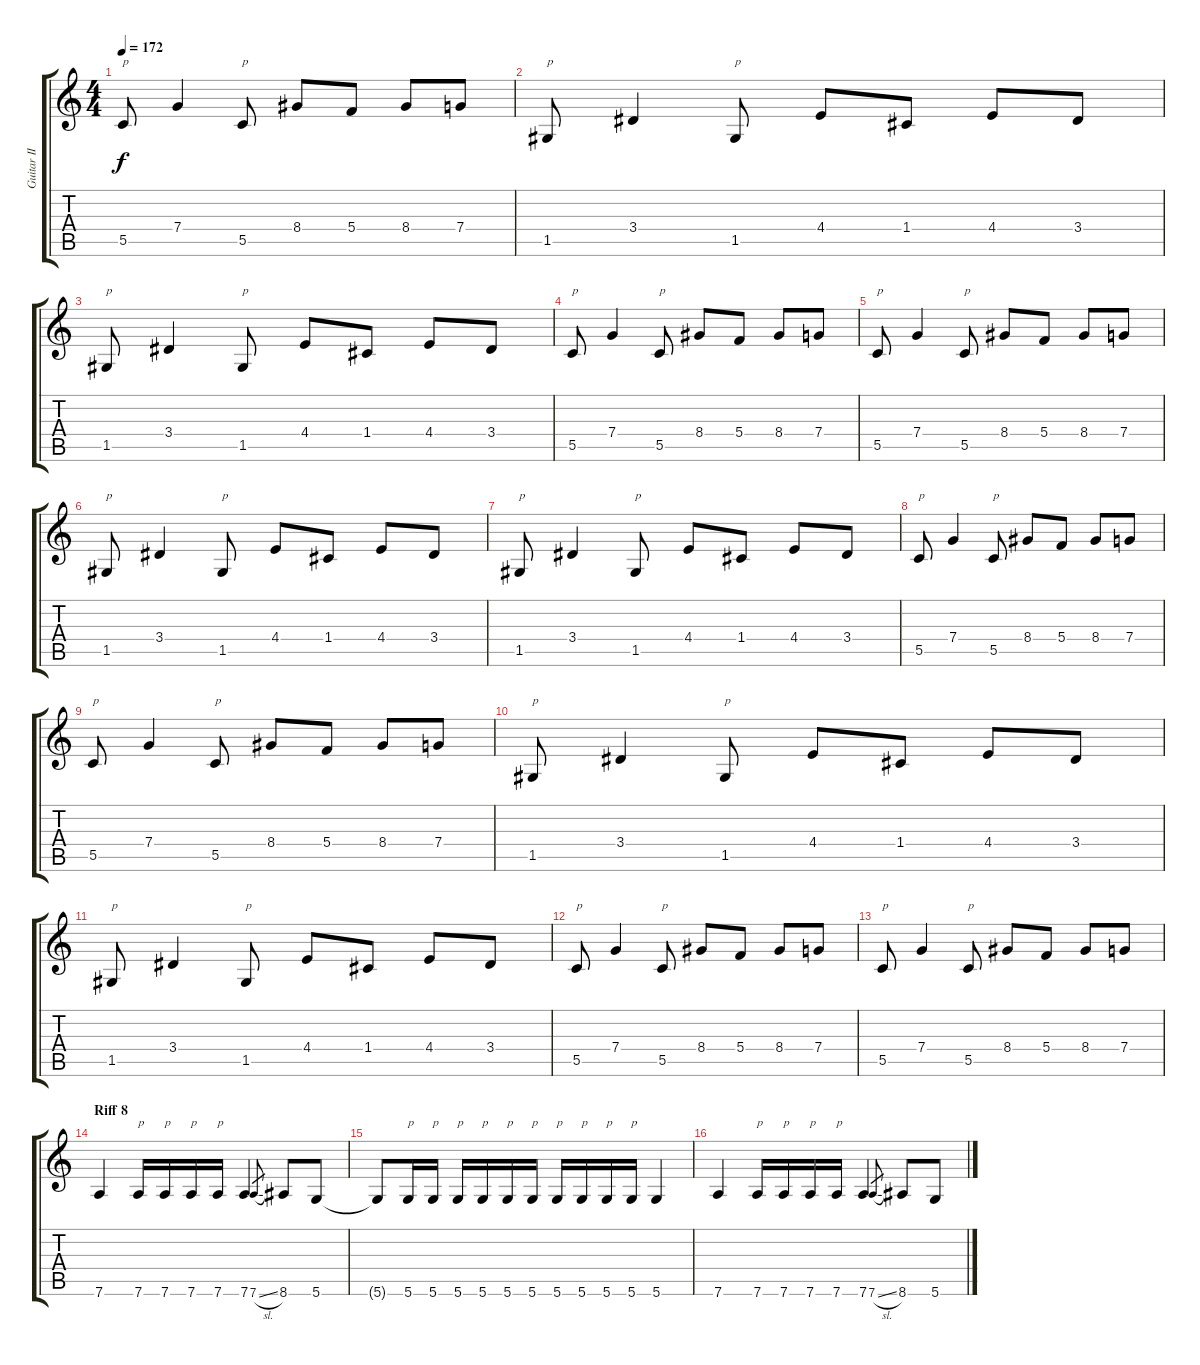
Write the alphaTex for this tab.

\track ("Guitar II" "Guitar II") {instrument distortionguitar}
\staff {score tabs}
\tuning (D4 A3 F3 C3 G2 D2) {hide}
\ts (4 4)
\tempo 172
\clef g2
\ks c
5.5.8{txt "p" dy f} 7.4.4 5.5.8{txt "p"} 8.4.8 5.4.8 8.4.8 7.4.8 |
1.5.8{txt "p"} 3.4.4 1.5.8{txt "p"} 4.4.8 1.4.8 4.4.8 3.4.8 |
1.5.8{txt "p"} 3.4.4 1.5.8{txt "p"} 4.4.8 1.4.8 4.4.8 3.4.8 |
5.5.8{txt "p"} 7.4.4 5.5.8{txt "p"} 8.4.8 5.4.8 8.4.8 7.4.8 |
5.5.8{txt "p"} 7.4.4 5.5.8{txt "p"} 8.4.8 5.4.8 8.4.8 7.4.8 |
1.5.8{txt "p"} 3.4.4 1.5.8{txt "p"} 4.4.8 1.4.8 4.4.8 3.4.8 |
1.5.8{txt "p"} 3.4.4 1.5.8{txt "p"} 4.4.8 1.4.8 4.4.8 3.4.8 |
5.5.8{txt "p"} 7.4.4 5.5.8{txt "p"} 8.4.8 5.4.8 8.4.8 7.4.8 |
5.5.8{txt "p"} 7.4.4 5.5.8{txt "p"} 8.4.8 5.4.8 8.4.8 7.4.8 |
1.5.8{txt "p"} 3.4.4 1.5.8{txt "p"} 4.4.8 1.4.8 4.4.8 3.4.8 |
1.5.8{txt "p"} 3.4.4 1.5.8{txt "p"} 4.4.8 1.4.8 4.4.8 3.4.8 |
5.5.8{txt "p"} 7.4.4 5.5.8{txt "p"} 8.4.8 5.4.8 8.4.8 7.4.8 |
5.5.8{txt "p"} 7.4.4 5.5.8{txt "p"} 8.4.8 5.4.8 8.4.8 7.4.8 |
\section ("" "Riff 8")
7.6.4 7.6.16{txt "p"} 7.6.16{txt "p"} 7.6.16{txt "p"} 7.6.16{txt "p"} 7.6.4 7.6{sl}.8{gr} 8.6.8 5.6.8 |
5.6{t}.8 5.6.16{txt "p"} 5.6.16{txt "p"} 5.6.16{txt "p"} 5.6.16{txt "p"} 5.6.16{txt "p"} 5.6.16{txt "p"} 5.6.16{txt "p"} 5.6.16{txt "p"} 5.6.16{txt "p"} 5.6.16{txt "p"} 5.6.4 |
7.6.4 7.6.16{txt "p"} 7.6.16{txt "p"} 7.6.16{txt "p"} 7.6.16{txt "p"} 7.6.4 7.6{sl}.8{gr} 8.6.8 5.6.8
